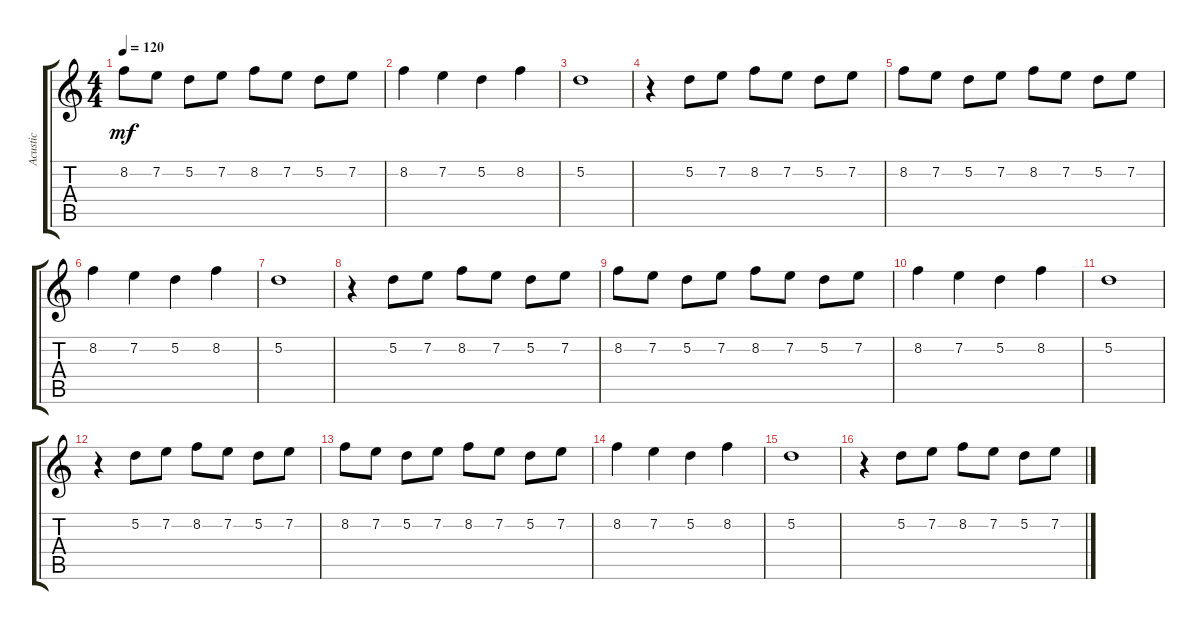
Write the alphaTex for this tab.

\track ("Acustic" "Acustic") {instrument acousticguitarsteel}
\staff {score tabs}
\tuning (D4 A3 F3 C3 G2 D2) {hide}
\ts (4 4)
\tempo 120
\clef g2
\ks c
8.2.8{dy mf} 7.2.8 5.2.8 7.2.8 8.2.8 7.2.8 5.2.8 7.2.8 |
8.2.4 7.2.4 5.2.4 8.2.4 |
5.2.1 |
r.4 5.2.8 7.2.8 8.2.8 7.2.8 5.2.8 7.2.8 |
8.2.8 7.2.8 5.2.8 7.2.8 8.2.8 7.2.8 5.2.8 7.2.8 |
8.2.4 7.2.4 5.2.4 8.2.4 |
5.2.1 |
r.4 5.2.8 7.2.8 8.2.8 7.2.8 5.2.8 7.2.8 |
8.2.8 7.2.8 5.2.8 7.2.8 8.2.8 7.2.8 5.2.8 7.2.8 |
8.2.4 7.2.4 5.2.4 8.2.4 |
5.2.1 |
r.4 5.2.8 7.2.8 8.2.8 7.2.8 5.2.8 7.2.8 |
8.2.8 7.2.8 5.2.8 7.2.8 8.2.8 7.2.8 5.2.8 7.2.8 |
8.2.4 7.2.4 5.2.4 8.2.4 |
5.2.1 |
r.4 5.2.8 7.2.8 8.2.8 7.2.8 5.2.8 7.2.8
